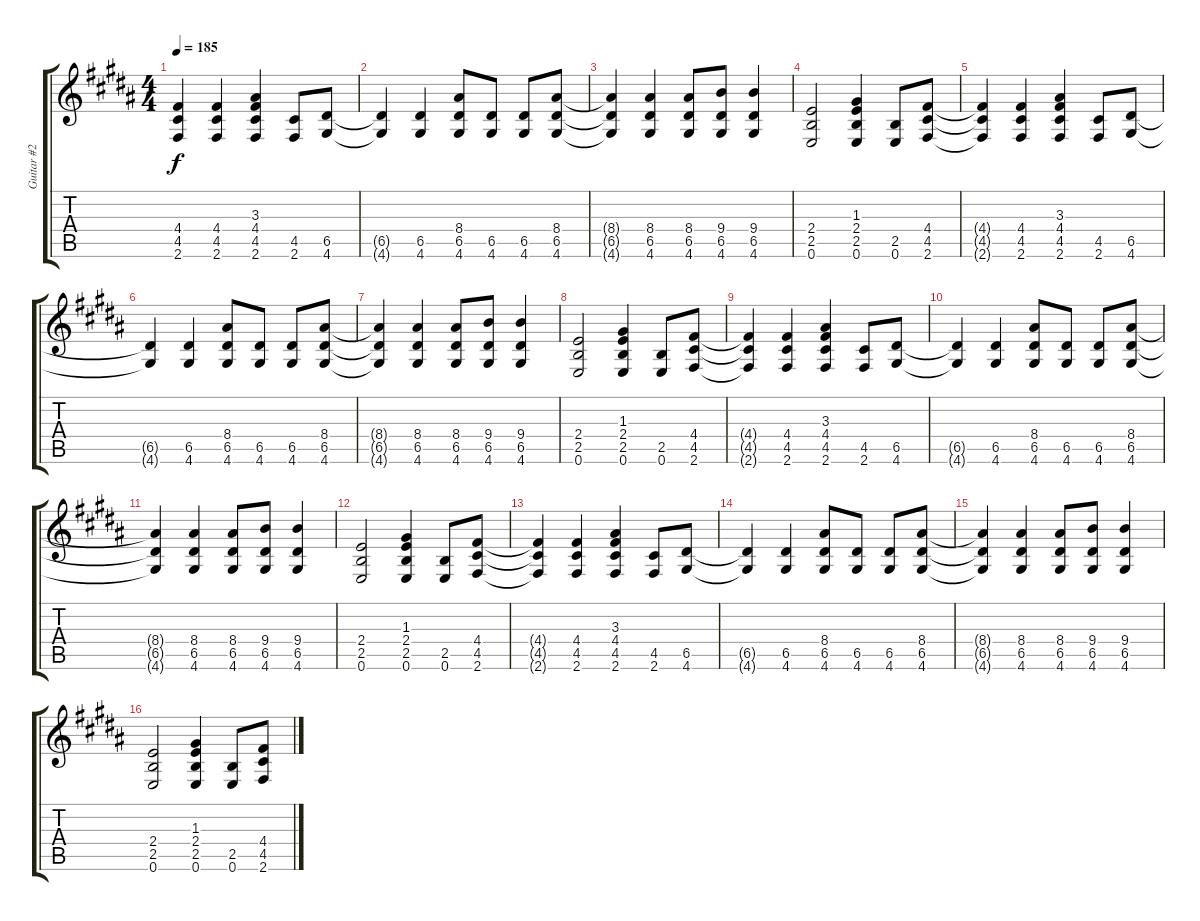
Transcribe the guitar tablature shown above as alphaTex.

\track ("Guitar #2" "Guitar #2") {instrument distortionguitar}
\staff {score tabs}
\tuning (E4 B3 G3 D3 A2 E2) {hide}
\ts (4 4)
\tempo 185
\clef g2
\ks g#minor
(4.4{t} 4.5{t} 2.6{t}).4{dy f} (4.4 4.5 2.6).4 (3.3 4.4 4.5 2.6).4 (4.5 2.6).8 (6.5 4.6).8 |
(6.5{t} 4.6{t}).4 (6.5 4.6).4 (8.4 6.5 4.6).8 (6.5 4.6).8 (6.5 4.6).8 (8.4 6.5 4.6).8 |
(8.4{t} 6.5{t} 4.6{t}).4 (8.4 6.5 4.6).4 (8.4 6.5 4.6).8 (9.4 6.5 4.6).8 (9.4 6.5 4.6).4 |
\ks b
(2.4 2.5 0.6).2 (1.3 2.4 2.5 0.6).4 (2.5 0.6).8 (4.4 4.5 2.6).8 |
\ks g#minor
(4.4{t} 4.5{t} 2.6{t}).4 (4.4 4.5 2.6).4 (3.3 4.4 4.5 2.6).4 (4.5 2.6).8 (6.5 4.6).8 |
(6.5{t} 4.6{t}).4 (6.5 4.6).4 (8.4 6.5 4.6).8 (6.5 4.6).8 (6.5 4.6).8 (8.4 6.5 4.6).8 |
(8.4{t} 6.5{t} 4.6{t}).4 (8.4 6.5 4.6).4 (8.4 6.5 4.6).8 (9.4 6.5 4.6).8 (9.4 6.5 4.6).4 |
\ks b
(2.4 2.5 0.6).2 (1.3 2.4 2.5 0.6).4 (2.5 0.6).8 (4.4 4.5 2.6).8 |
\ks g#minor
(4.4{t} 4.5{t} 2.6{t}).4 (4.4 4.5 2.6).4 (3.3 4.4 4.5 2.6).4 (4.5 2.6).8 (6.5 4.6).8 |
(6.5{t} 4.6{t}).4 (6.5 4.6).4 (8.4 6.5 4.6).8 (6.5 4.6).8 (6.5 4.6).8 (8.4 6.5 4.6).8 |
(8.4{t} 6.5{t} 4.6{t}).4 (8.4 6.5 4.6).4 (8.4 6.5 4.6).8 (9.4 6.5 4.6).8 (9.4 6.5 4.6).4 |
\ks b
(2.4 2.5 0.6).2 (1.3 2.4 2.5 0.6).4 (2.5 0.6).8 (4.4 4.5 2.6).8 |
\ks g#minor
(4.4{t} 4.5{t} 2.6{t}).4 (4.4 4.5 2.6).4 (3.3 4.4 4.5 2.6).4 (4.5 2.6).8 (6.5 4.6).8 |
(6.5{t} 4.6{t}).4 (6.5 4.6).4 (8.4 6.5 4.6).8 (6.5 4.6).8 (6.5 4.6).8 (8.4 6.5 4.6).8 |
(8.4{t} 6.5{t} 4.6{t}).4 (8.4 6.5 4.6).4 (8.4 6.5 4.6).8 (9.4 6.5 4.6).8 (9.4 6.5 4.6).4 |
\ks b
(2.4 2.5 0.6).2 (1.3 2.4 2.5 0.6).4 (2.5 0.6).8 (4.4 4.5 2.6).8
